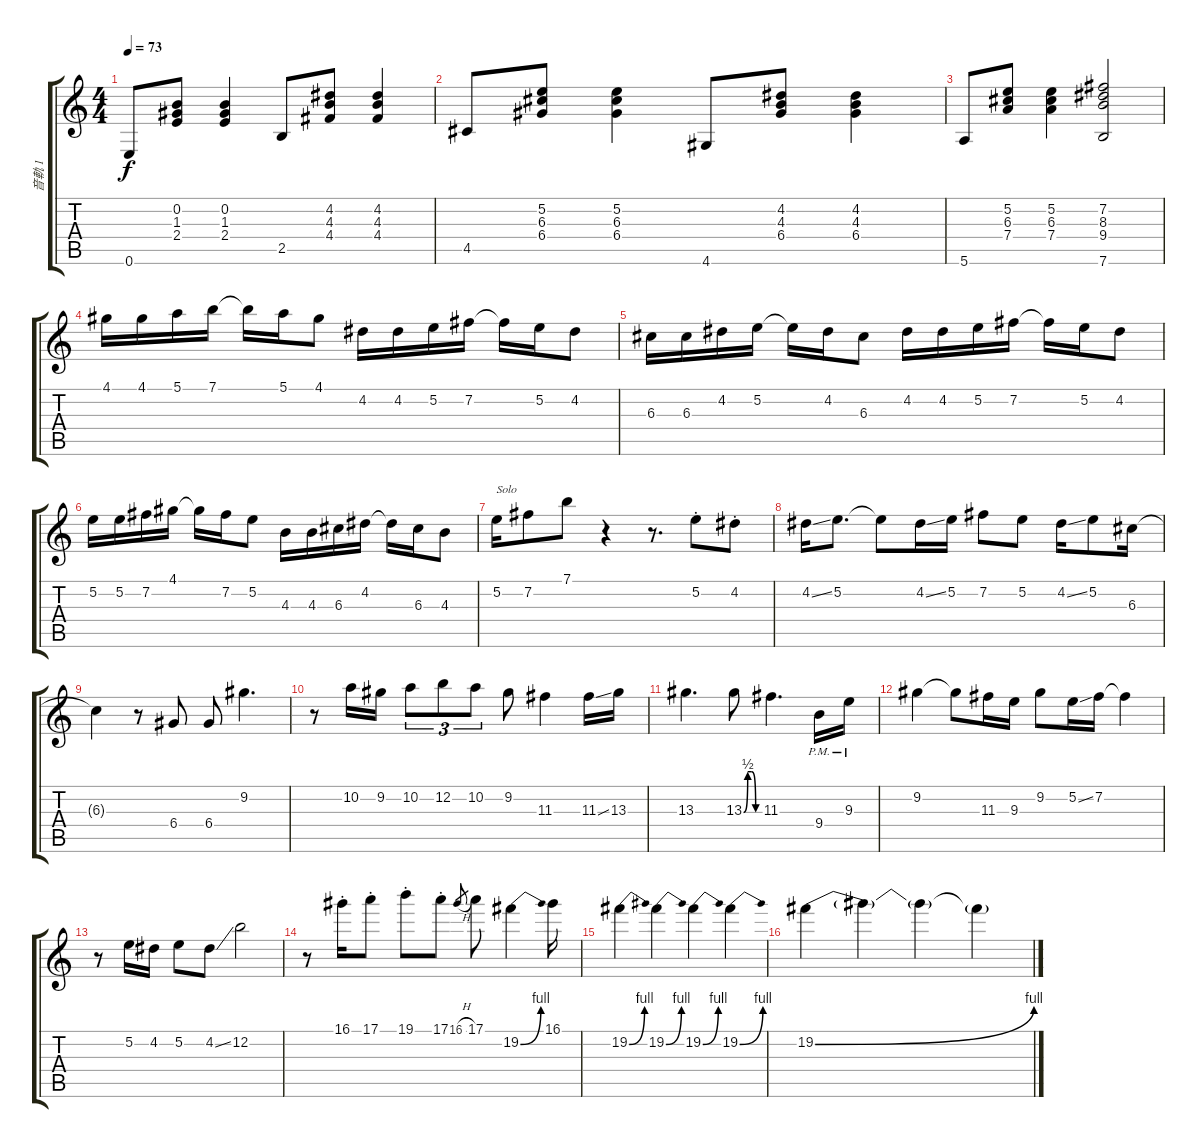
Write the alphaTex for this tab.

\track ("音軌 1" "音軌 1") {instrument electricguitarjazz}
\staff {score tabs}
\tuning (E4 B3 G3 D3 A2 E2) {hide}
\ts (4 4)
\tempo 73
\clef g2
\ks c
0.6.8{dy f} (0.2 1.3 2.4).8 (0.2 1.3 2.4).4 2.5.8 (4.2 4.3 4.4).8 (4.2 4.3 4.4).4 |
4.5.8 (5.2 6.3 6.4).8 (5.2 6.3 6.4).4 4.6.8 (4.2 4.3 6.4).8 (4.2 4.3 6.4).4 |
5.6.8 (5.2 6.3 7.4).8 (5.2 6.3 7.4).4 (7.2 8.3 9.4 7.6).2 |
4.1.16 4.1.16 5.1.16 7.1.16 7.1{t}.16 5.1.16 4.1.8 4.2.16 4.2.16 5.2.16 7.2.16 7.2{t}.16 5.2.16 4.2.8 |
6.3.16 6.3.16 4.2.16 5.2.16 5.2{t}.16 4.2.16 6.3.8 4.2.16 4.2.16 5.2.16 7.2.16 7.2{t}.16 5.2.16 4.2.8 |
5.2.16 5.2.16 7.2.16 4.1.16 4.1{t}.16 7.2.16 5.2.8 4.3.16 4.3.16 6.3.16 4.2.16 4.2{t}.16 6.3.16 4.3.8 |
5.2.16{txt "Solo"} 7.2.8 7.1.8 r.4 r.8{d} 5.2{st}.8{instrument overdrivenguitar} 4.2{st}.8 |
4.2{ss}.16 5.2.8{d} 5.2{t}.8 4.2{ss}.16 5.2.16 7.2.8 5.2.8 4.2{ss}.16 5.2.8 6.3.16 |
6.3{t}.4 r.8 6.4.8 6.4.8 9.2.4{d} |
r.8 10.2.16 9.2.16 10.2.8{tu (3 2)} 12.2.8{tu (3 2)} 10.2.8{tu (3 2)} 9.2.8 11.3.4 11.3{ss}.16 13.3.16 |
13.3.4{d} 13.3{be (custom 0 0 15 2 30 2 45 0 60 0)}.8 11.3.4{d} 9.4{pm}.16 9.3{pm}.16 |
9.2.4 9.2{t}.8 11.3.16 9.3.16 9.2.8 5.2{ss}.16 7.2.16 7.2{t}.4 |
r.8 5.2.16 4.2.16 5.2.8 4.2{ss}.8 12.2.2 |
r.8 16.1{st}.16 17.1{st}.8 19.1{st}.8 17.1{st}.8 16.1{h}.8{gr} 17.1.8 19.2{be (bend 0 0 60 4)}.4 16.1.16 |
19.2{be (bend 0 0 60 4)}.4 19.2{be (bend 0 0 60 4)}.4 19.2{be (bend 0 0 60 4)}.4 19.2{be (bend 0 0 60 4)}.4 |
19.2{be (bend 0 0 60 4)}.4 19.2{t}.4 19.2{t}.4 19.2{t}.4
